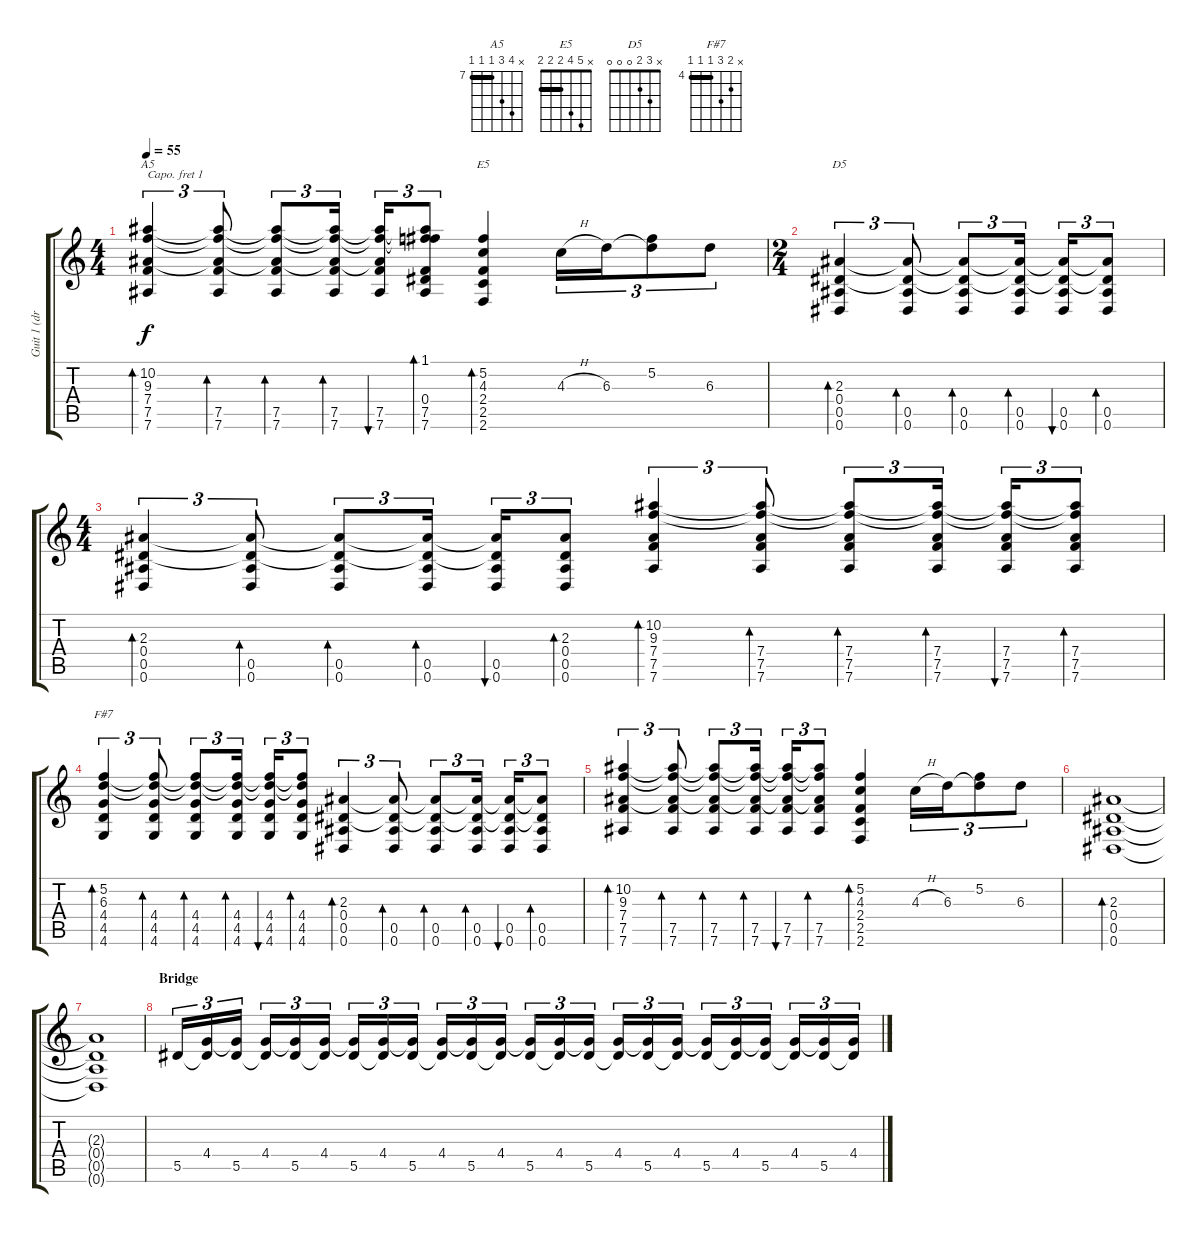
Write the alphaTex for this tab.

\track ("Guit 1 (dropped D)" "Guit 1 (dr") {instrument electricguitarjazz}
\staff {score tabs}
\capo 1
\tuning (E4 B3 G3 D3 A2 D2) {hide}
\chord ("A5" x 10 9 7 7 7) {firstfret 7 barre 7}
\chord ("E5" x 5 4 2 2 2) {barre 2}
\chord ("D5" x 3 2 0 0 0)
\chord ("F#7" x 5 6 4 4 4) {firstfret 4 barre 4}
\ts (4 4)
\tempo 55
\clef g2
\ks c
(10.2 9.3 7.4 7.5 7.6).4{tu (3 2) bd 30 ch "A5" dy f} (10.2{t} 9.3{t} 7.4{t} 7.5 7.6).8{tu (3 2) bd 30} (10.2{t} 9.3{t} 7.4{t} 7.5 7.6).8{tu (3 2) bd 30} (10.2{t} 9.3{t} 7.4{t} 7.5 7.6).16{tu (3 2) bd 30} (10.2{t} 9.3{t} 7.4{t} 7.5 7.6).16{tu (3 2) bu 30} (1.1{t} 10.2{t} 9.3{t} 0.4 7.5 7.6).8{tu (3 2) bd 30} (5.2 4.3 2.4 2.5 2.6).4{bd 30 ch "E5"} 4.3{h}.16{tu (3 2)} 6.3.16{tu (3 2)} (5.2 6.3{t}).8{tu (3 2)} 6.3.8{tu (3 2)} |
\ts (2 4)
(2.3 0.4 0.5 0.6).4{tu (3 2) bd 30 ch "D5"} (2.3{t} 0.4{t} 0.5 0.6).8{tu (3 2) bd 30} (2.3{t} 0.4{t} 0.5 0.6).8{tu (3 2) bd 30} (2.3{t} 0.4{t} 0.5 0.6).16{tu (3 2) bd 30} (2.3{t} 0.4{t} 0.5 0.6).16{tu (3 2) bu 30} (2.3{t} 0.4{t} 0.5 0.6).8{tu (3 2) bd 30} |
\ts (4 4)
(2.3 0.4 0.5 0.6).4{tu (3 2) bd 30} (2.3{t} 0.4{t} 0.5 0.6).8{tu (3 2) bd 30} (2.3{t} 0.4{t} 0.5 0.6).8{tu (3 2) bd 30} (2.3{t} 0.4{t} 0.5 0.6).16{tu (3 2) bd 30} (2.3{t} 0.4{t} 0.5 0.6).16{tu (3 2) bu 30} (2.3 0.4 0.5 0.6).8{tu (3 2) bd 30} (10.2 9.3 7.4 7.5 7.6).4{tu (3 2) bd 30} (10.2{t} 9.3{t} 7.4 7.5 7.6).8{tu (3 2) bd 30} (10.2{t} 9.3{t} 7.4 7.5 7.6).8{tu (3 2) bd 30} (10.2{t} 9.3{t} 7.4 7.5 7.6).16{tu (3 2) bd 30} (10.2{t} 9.3{t} 7.4 7.5 7.6).16{tu (3 2) bu 30} (10.2{t} 9.3{t} 7.4 7.5 7.6).8{tu (3 2) bd 30} |
(5.2 6.3 4.4 4.5 4.6).4{tu (3 2) bd 30 ch "F#7"} (5.2{t} 6.3{t} 4.4 4.5 4.6).8{tu (3 2) bd 30} (5.2{t} 6.3{t} 4.4 4.5 4.6).8{tu (3 2) bd 30} (5.2{t} 6.3{t} 4.4 4.5 4.6).16{tu (3 2) bd 30} (5.2{t} 6.3{t} 4.4 4.5 4.6).16{tu (3 2) bu 30} (5.2{t} 6.3{t} 4.4 4.5 4.6).8{tu (3 2) bd 30} (2.3 0.4 0.5 0.6).4{tu (3 2) bd 30} (2.3{t} 0.4{t} 0.5 0.6).8{tu (3 2) bd 30} (2.3{t} 0.4{t} 0.5 0.6).8{tu (3 2) bd 30} (2.3{t} 0.4{t} 0.5 0.6).16{tu (3 2) bd 30} (2.3{t} 0.4{t} 0.5 0.6).16{tu (3 2) bu 30} (2.3{t} 0.4{t} 0.5 0.6).8{tu (3 2) bd 30} |
(10.2 9.3 7.4 7.5 7.6).4{tu (3 2) bd 30} (10.2{t} 9.3{t} 7.4{t} 7.5 7.6).8{tu (3 2) bd 30} (10.2{t} 9.3{t} 7.4{t} 7.5 7.6).8{tu (3 2) bd 30} (10.2{t} 9.3{t} 7.4{t} 7.5 7.6).16{tu (3 2) bd 30} (10.2{t} 9.3{t} 7.4{t} 7.5 7.6).16{tu (3 2) bu 30} (10.2{t} 9.3{t} 7.4{t} 7.5 7.6).8{tu (3 2) bd 30} (5.2 4.3 2.4 2.5 2.6).4{bd 30} 4.3{h}.16{tu (3 2)} 6.3.16{tu (3 2)} (5.2 6.3{t}).8{tu (3 2)} 6.3.8{tu (3 2)} |
(2.3 0.4 0.5 0.6).1{bd 30} |
(2.3{t} 0.4{t} 0.5{t} 0.6{t}).1 |
\section ("" "Bridge")
5.5.16{tu (3 2)} (4.4 5.5{t}).16{tu (3 2)} (4.4{t} 5.5).16{tu (3 2)} (4.4 5.5{t}).16{tu (3 2)} (4.4{t} 5.5).16{tu (3 2)} (4.4 5.5{t}).16{tu (3 2)} (4.4{t} 5.5).16{tu (3 2)} (4.4 5.5{t}).16{tu (3 2)} (4.4{t} 5.5).16{tu (3 2)} (4.4 5.5{t}).16{tu (3 2)} (4.4{t} 5.5).16{tu (3 2)} (4.4 5.5{t}).16{tu (3 2)} (4.4{t} 5.5).16{tu (3 2)} (4.4 5.5{t}).16{tu (3 2)} (4.4{t} 5.5).16{tu (3 2)} (4.4 5.5{t}).16{tu (3 2)} (4.4{t} 5.5).16{tu (3 2)} (4.4 5.5{t}).16{tu (3 2)} (4.4{t} 5.5).16{tu (3 2)} (4.4 5.5{t}).16{tu (3 2)} (4.4{t} 5.5).16{tu (3 2)} (4.4 5.5{t}).16{tu (3 2)} (4.4{t} 5.5).16{tu (3 2)} (4.4 5.5{t}).16{tu (3 2)}
